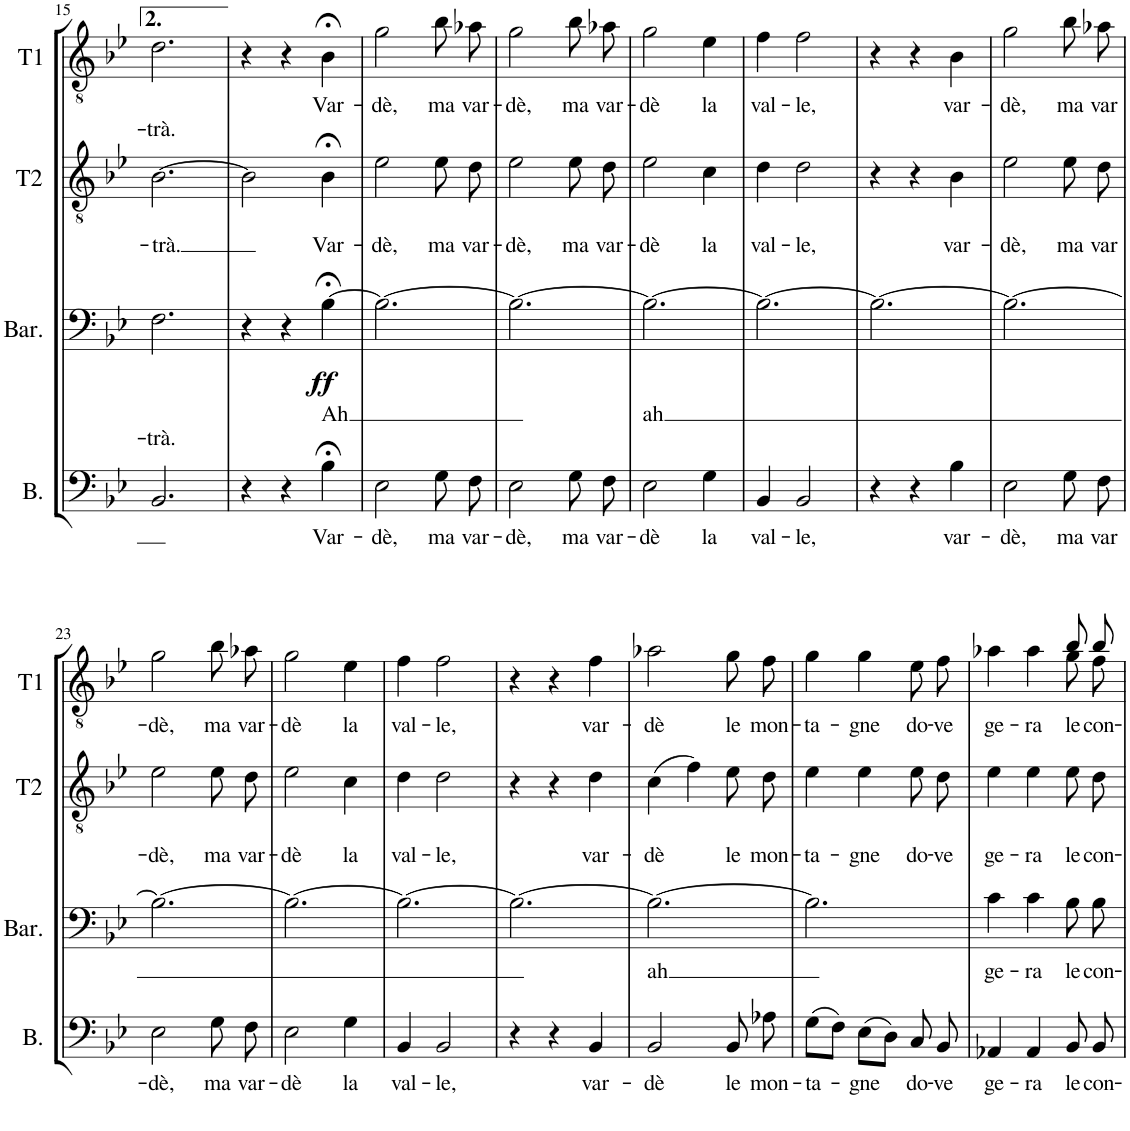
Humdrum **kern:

**kern	**text	**kern	**text	**text	**dynam	**kern	**text	**text	**kern	**text	**text
*part4	*part4	*part3	*part3	*part3	*part3	*part2	*part2	*part2	*part1	*part1	*part1
*staff4	*staff4	*staff3	*staff3	*staff3	*staff3	*staff2	*staff2	*staff2	*staff1	*staff1	*staff1
*I"Bass	*	*I"Baritone	*	*	*	*I"Tenor2	*	*	*I"Tenor1	*	*
*I'B.	*	*I'Bar.	*	*	*	*I'T2	*	*	*I'T1	*	*
!!LO:PB:g=z
*clefF4	*	*clefF4	*	*	*	*clefGv2	*	*	*clefGv2	*	*
*k[b-e-]	*	*k[b-e-]	*	*	*	*k[b-e-]	*	*	*k[b-e-]	*	*
*M3/4	*	*M3/4	*	*	*	*M3/4	*	*	*M3/4	*	*
=15	=15	=15	=15	=15	=15	=15	=15	=15	=15	=15	=15
!	!	!	!	!LO:LY:b	!	!	!	!LO:LY:b	!	!	!LO:LY:b
2.BB-/	.	2.F\	.	-trà.	.	[2.B-\	.	-trà.	2.d\	.	-trà.
=16	=16	=16	=16	=16	=16	=16	=16	=16	=16	=16	=16
4r	.	4r	.	.	.	2B-\]	.	.	4r	.	.
4r	.	4r	.	.	.	.	.	.	4r	.	.
!	!LO:LY:b	!	!LO:LY:b	!	!LO:DY:b	!	!	!LO:LY:b	!	!LO:LY:b	!
4B-;<\	Var-	[4B-;<\	Ah	.	ff	4B-;<\	.	Var-	4B-;<\	Var-	.
=17	=17	=17	=17	=17	=17	=17	=17	=17	=17	=17	=17
!	!LO:LY:b	!	!	!	!	!	!	!LO:LY:b	!	!LO:LY:b	!
2E-\	-dè,	2.B-\_	.	.	.	2e-\	.	-dè,	2g\	-dè,	.
!	!LO:LY:b	!	!	!	!	!	!	!LO:LY:b	!	!LO:LY:b	!
8G\	ma	.	.	.	.	8e-\L	.	ma	8b-\L	ma	.
!	!LO:LY:b	!	!	!	!	!	!	!LO:LY:b	!	!LO:LY:b	!
8F\	var-	.	.	.	.	8d\J	.	var-	8a-X\J	var-	.
=18	=18	=18	=18	=18	=18	=18	=18	=18	=18	=18	=18
!	!LO:LY:b	!	!	!	!	!	!	!LO:LY:b	!	!LO:LY:b	!
2E-\	-dè,	2.B-\_	.	.	.	2e-\	.	-dè,	2g\	-dè,	.
!	!LO:LY:b	!	!	!	!	!	!	!LO:LY:b	!	!LO:LY:b	!
8G\	ma	.	.	.	.	8e-\L	.	ma	8b-\L	ma	.
!	!LO:LY:b	!	!	!	!	!	!	!LO:LY:b	!	!LO:LY:b	!
8F\	var-	.	.	.	.	8d\J	.	var-	8a-X\J	var-	.
=19	=19	=19	=19	=19	=19	=19	=19	=19	=19	=19	=19
!	!LO:LY:b	!	!LO:LY:b	!	!	!	!	!LO:LY:b	!	!LO:LY:b	!
2E-\	-dè	2.B-\_	ah	.	.	2e-\	.	-dè	2g\	-dè	.
!	!LO:LY:b	!	!	!	!	!	!	!LO:LY:b	!	!LO:LY:b	!
4G\	la	.	.	.	.	4c\	.	la	4e-\	la	.
=20	=20	=20	=20	=20	=20	=20	=20	=20	=20	=20	=20
!	!LO:LY:b	!	!	!	!	!	!	!LO:LY:b	!	!LO:LY:b	!
4BB-/	val-	2.B-\_	.	.	.	4d\	.	val-	4f\	val-	.
!	!LO:LY:b	!	!	!	!	!	!	!LO:LY:b	!	!LO:LY:b	!
2BB-/	-le,	.	.	.	.	2d\	.	-le,	2f\	-le,	.
=21	=21	=21	=21	=21	=21	=21	=21	=21	=21	=21	=21
4r	.	2.B-\_	.	.	.	4r	.	.	4r	.	.
4r	.	.	.	.	.	4r	.	.	4r	.	.
!	!LO:LY:b	!	!	!	!	!	!	!LO:LY:b	!	!LO:LY:b	!
4B-\	var-	.	.	.	.	4B-\	.	var-	4B-\	var-	.
=22	=22	=22	=22	=22	=22	=22	=22	=22	=22	=22	=22
!	!LO:LY:b	!	!	!	!	!	!	!LO:LY:b	!	!LO:LY:b	!
2E-\	-dè,	2.B-\_	.	.	.	2e-\	.	-dè,	2g\	-dè,	.
!	!LO:LY:b	!	!	!	!	!	!	!LO:LY:b	!	!LO:LY:b	!
8G\	ma	.	.	.	.	8e-\L	.	ma	8b-\L	ma	.
!	!LO:LY:b	!	!	!	!	!	!	!LO:LY:b	!	!LO:LY:b	!
8F\	var-	.	.	.	.	8d\J	.	var-	8a-X\J	var-	.
!!LO:LB:g=z
=23	=23	=23	=23	=23	=23	=23	=23	=23	=23	=23	=23
!	!LO:LY:b	!	!	!	!	!	!	!LO:LY:b	!	!LO:LY:b	!
2E-\	-dè,	2.B-\_	.	.	.	2e-\	.	-dè,	2g\	-dè,	.
!	!LO:LY:b	!	!	!	!	!	!	!LO:LY:b	!	!LO:LY:b	!
8G\	ma	.	.	.	.	8e-\L	.	ma	8b-\L	ma	.
!	!LO:LY:b	!	!	!	!	!	!	!LO:LY:b	!	!LO:LY:b	!
8F\	var-	.	.	.	.	8d\J	.	var-	8a-X\J	var-	.
=24	=24	=24	=24	=24	=24	=24	=24	=24	=24	=24	=24
!	!LO:LY:b	!	!	!	!	!	!	!LO:LY:b	!	!LO:LY:b	!
2E-\	-dè	2.B-\_	.	.	.	2e-\	.	-dè	2g\	-dè	.
!	!LO:LY:b	!	!	!	!	!	!	!LO:LY:b	!	!LO:LY:b	!
4G\	la	.	.	.	.	4c\	.	la	4e-\	la	.
=25	=25	=25	=25	=25	=25	=25	=25	=25	=25	=25	=25
!	!LO:LY:b	!	!	!	!	!	!	!LO:LY:b	!	!LO:LY:b	!
4BB-/	val-	2.B-\_	.	.	.	4d\	.	val-	4f\	val-	.
!	!LO:LY:b	!	!	!	!	!	!	!LO:LY:b	!	!LO:LY:b	!
2BB-/	-le,	.	.	.	.	2d\	.	-le,	2f\	-le,	.
=26	=26	=26	=26	=26	=26	=26	=26	=26	=26	=26	=26
4r	.	2.B-\_	.	.	.	4r	.	.	4r	.	.
4r	.	.	.	.	.	4r	.	.	4r	.	.
!	!LO:LY:b	!	!	!	!	!	!	!LO:LY:b	!	!LO:LY:b	!
4BB-/	var-	.	.	.	.	4d\	.	var-	4f\	var-	.
=27	=27	=27	=27	=27	=27	=27	=27	=27	=27	=27	=27
!	!LO:LY:b	!	!LO:LY:b	!	!	!	!	!LO:LY:b	!	!LO:LY:b	!
2BB-/	-dè	2.B-\_	ah	.	.	(4c\	.	-dè	2a-X\	-dè	.
.	.	.	.	.	.	4f\)	.	.	.	.	.
!	!LO:LY:b	!	!	!	!	!	!	!LO:LY:b	!	!LO:LY:b	!
8BB-/	le	.	.	.	.	8e-\L	.	le	8g\L	le	.
!	!LO:LY:b	!	!	!	!	!	!	!LO:LY:b	!	!LO:LY:b	!
8A-X\	mon-	.	.	.	.	8d\J	.	mon-	8f\J	mon-	.
=28	=28	=28	=28	=28	=28	=28	=28	=28	=28	=28	=28
!	!LO:LY:b	!	!	!	!	!	!	!LO:LY:b	!	!LO:LY:b	!
(8G\L	-ta-	2.B-\]	.	.	.	4e-\	.	-ta-	4g\	-ta-	.
8F\J)	.	.	.	.	.	.	.	.	.	.	.
!	!LO:LY:b	!	!	!	!	!	!	!LO:LY:b	!	!LO:LY:b	!
(8E-\L	-gne	.	.	.	.	4e-\	.	-gne	4g\	-gne	.
8D\J)	.	.	.	.	.	.	.	.	.	.	.
!	!LO:LY:b	!	!	!	!	!	!	!LO:LY:b	!	!LO:LY:b	!
8C/	do-	.	.	.	.	8e-\L	.	do-	8e-\L	do-	.
!	!LO:LY:b	!	!	!	!	!	!	!LO:LY:b	!	!LO:LY:b	!
8BB-/	-ve	.	.	.	.	8d\J	.	-ve	8f\J	-ve	.
=29	=29	=29	=29	=29	=29	=29	=29	=29	=29	=29	=29
!	!LO:LY:b	!	!LO:LY:b	!	!	!	!	!LO:LY:b	!	!LO:LY:b	!
*	*	*	*	*	*	*	*	*	*^	*	*
4AA-X/	ge-	4c\	ge-	.	.	4e-\	.	ge-	4a-X\	2ryy	ge-	.
!	!LO:LY:b	!	!LO:LY:b	!	!	!	!	!LO:LY:b	!	!	!LO:LY:b	!
4AA-/	-ra	4c\	-ra	.	.	4e-\	.	-ra	4a-\	.	-ra	.
!	!LO:LY:b	!	!LO:LY:b	!	!	!	!	!LO:LY:b	!	!	!LO:LY:b	!
8BB-/	le	8B-\L	le	.	.	8e-\L	.	le	8b-/L	8g\L	le	.
!	!LO:LY:b	!	!LO:LY:b	!	!	!	!	!LO:LY:b	!	!	!LO:LY:b	!
8BB-/	con-	8B-\J	con-	.	.	8d\J	.	con-	8b-/J	8f\J	con-	.
*	*	*	*	*	*	*	*	*	*v	*v	*	*
=	=	=	=	=	=	=	=	=	=	=	=
*-	*-	*-	*-	*-	*-	*-	*-	*-	*-	*-	*-
